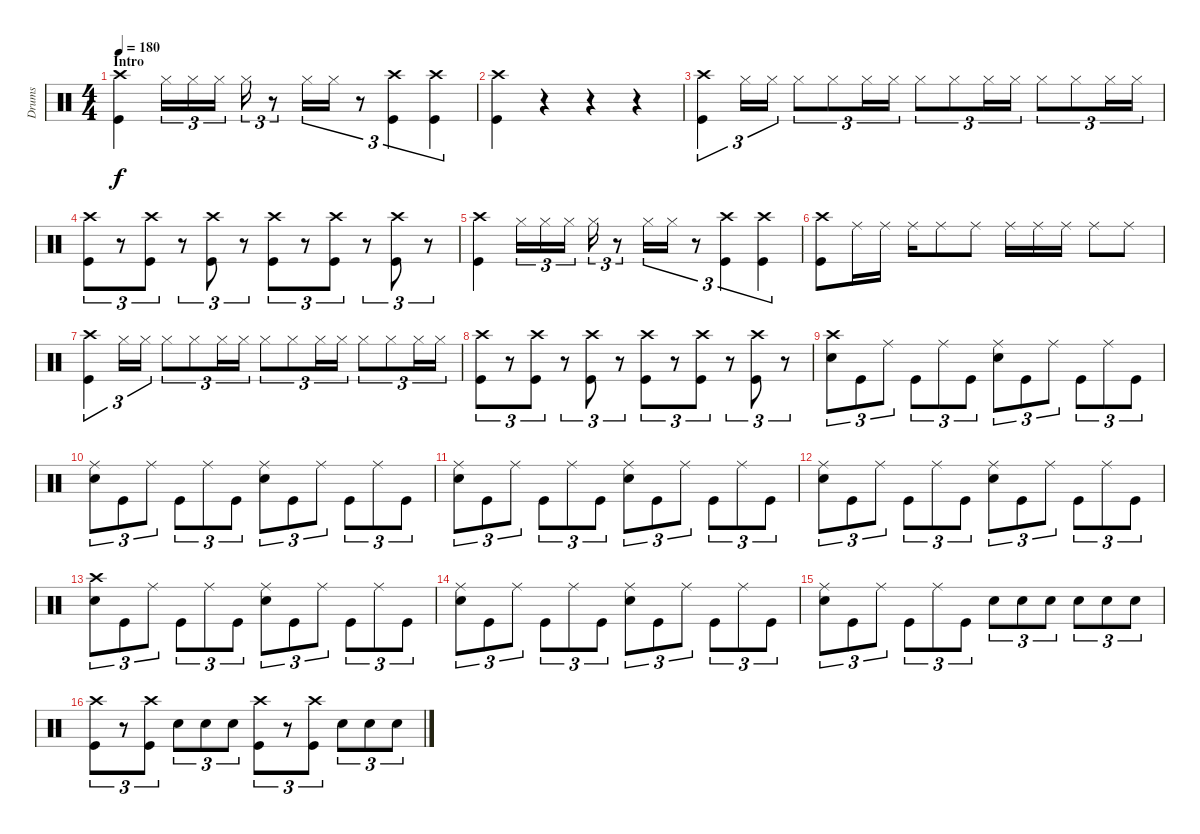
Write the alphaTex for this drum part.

\track ("Drums" "Drums") {instrument percussion}
\staff {score}
\articulation defaults
\ts (4 4)
\section ("" "Intro")
\tempo 180
\clef neutral
\ks c
("Crash high (hit)" "Kick (hit)").4{dy f} "Hi-Hat (closed)".16{tu (3 2)} "Hi-Hat (closed)".16{tu (3 2)} "Hi-Hat (closed)".16{tu (3 2)} "Hi-Hat (closed)".16{tu (3 2)} r.8{tu (3 2)} "Hi-Hat (closed)".16{tu (3 2)} "Hi-Hat (closed)".16{tu (3 2)} r.8{tu (3 2)} ("Crash high (hit)" "Kick (hit)").4{tu (3 2)} ("Crash high (hit)" "Kick (hit)").4{tu (3 2)} |
("Crash high (hit)" "Kick (hit)").4 r.4 r.4 r.4 |
("Crash high (hit)" "Kick (hit)").4{tu (3 2)} "Hi-Hat (closed)".16{tu (3 2)} "Hi-Hat (closed)".16{tu (3 2)} "Hi-Hat (closed)".8{tu (3 2)} "Hi-Hat (closed)".8{tu (3 2)} "Hi-Hat (closed)".16{tu (3 2)} "Hi-Hat (closed)".16{tu (3 2)} "Hi-Hat (closed)".8{tu (3 2)} "Hi-Hat (closed)".8{tu (3 2)} "Hi-Hat (closed)".16{tu (3 2)} "Hi-Hat (closed)".16{tu (3 2)} "Hi-Hat (closed)".8{tu (3 2)} "Hi-Hat (closed)".8{tu (3 2)} "Hi-Hat (closed)".16{tu (3 2)} "Hi-Hat (closed)".16{tu (3 2)} |
("Crash high (hit)" "Kick (hit)").8{tu (3 2)} r.8{tu (3 2)} ("Crash high (hit)" "Kick (hit)").8{tu (3 2)} r.8{tu (3 2)} ("Crash high (hit)" "Kick (hit)").8{tu (3 2)} r.8{tu (3 2)} ("Crash high (hit)" "Kick (hit)").8{tu (3 2)} r.8{tu (3 2)} ("Crash high (hit)" "Kick (hit)").8{tu (3 2)} r.8{tu (3 2)} ("Crash high (hit)" "Kick (hit)").8{tu (3 2)} r.8{tu (3 2)} |
("Crash high (hit)" "Kick (hit)").4 "Hi-Hat (closed)".16{tu (3 2)} "Hi-Hat (closed)".16{tu (3 2)} "Hi-Hat (closed)".16{tu (3 2)} "Hi-Hat (closed)".16{tu (3 2)} r.8{tu (3 2)} "Hi-Hat (closed)".16{tu (3 2)} "Hi-Hat (closed)".16{tu (3 2)} r.8{tu (3 2)} ("Crash high (hit)" "Kick (hit)").4{tu (3 2)} ("Crash high (hit)" "Kick (hit)").4{tu (3 2)} |
("Crash high (hit)" "Kick (hit)").8 "Ride (middle)".16 "Ride (middle)".16 "Ride (middle)".16 "Ride (middle)".8 "Ride (middle)".8 "Ride (middle)".16 "Ride (middle)".16 "Ride (middle)".16 "Ride (middle)".8 "Ride (middle)".8 |
("Crash high (hit)" "Kick (hit)").4{tu (3 2)} "Hi-Hat (closed)".16{tu (3 2)} "Hi-Hat (closed)".16{tu (3 2)} "Hi-Hat (closed)".8{tu (3 2)} "Hi-Hat (closed)".8{tu (3 2)} "Hi-Hat (closed)".16{tu (3 2)} "Hi-Hat (closed)".16{tu (3 2)} "Hi-Hat (closed)".8{tu (3 2)} "Hi-Hat (closed)".8{tu (3 2)} "Hi-Hat (closed)".16{tu (3 2)} "Hi-Hat (closed)".16{tu (3 2)} "Hi-Hat (closed)".8{tu (3 2)} "Hi-Hat (closed)".8{tu (3 2)} "Hi-Hat (closed)".16{tu (3 2)} "Hi-Hat (closed)".16{tu (3 2)} |
("Crash high (hit)" "Kick (hit)").8{tu (3 2)} r.8{tu (3 2)} ("Crash high (hit)" "Kick (hit)").8{tu (3 2)} r.8{tu (3 2)} ("Crash high (hit)" "Kick (hit)").8{tu (3 2)} r.8{tu (3 2)} ("Crash high (hit)" "Kick (hit)").8{tu (3 2)} r.8{tu (3 2)} ("Crash high (hit)" "Kick (hit)").8{tu (3 2)} r.8{tu (3 2)} ("Crash high (hit)" "Kick (hit)").8{tu (3 2)} r.8{tu (3 2)} |
("Crash high (hit)" "Snare (hit) 2").8{tu (3 2)} "Kick (hit)".8{tu (3 2)} "Ride (middle)".8{tu (3 2)} "Kick (hit)".8{tu (3 2)} "Ride (middle)".8{tu (3 2)} "Kick (hit)".8{tu (3 2)} ("Ride (middle)" "Snare (hit) 2").8{tu (3 2)} "Kick (hit)".8{tu (3 2)} "Ride (middle)".8{tu (3 2)} "Kick (hit)".8{tu (3 2)} "Ride (middle)".8{tu (3 2)} "Kick (hit)".8{tu (3 2)} |
("Ride (middle)" "Snare (hit) 2").8{tu (3 2)} "Kick (hit)".8{tu (3 2)} "Ride (middle)".8{tu (3 2)} "Kick (hit)".8{tu (3 2)} "Ride (middle)".8{tu (3 2)} "Kick (hit)".8{tu (3 2)} ("Ride (middle)" "Snare (hit) 2").8{tu (3 2)} "Kick (hit)".8{tu (3 2)} "Ride (middle)".8{tu (3 2)} "Kick (hit)".8{tu (3 2)} "Ride (middle)".8{tu (3 2)} "Kick (hit)".8{tu (3 2)} |
("Ride (middle)" "Snare (hit) 2").8{tu (3 2)} "Kick (hit)".8{tu (3 2)} "Ride (middle)".8{tu (3 2)} "Kick (hit)".8{tu (3 2)} "Ride (middle)".8{tu (3 2)} "Kick (hit)".8{tu (3 2)} ("Ride (middle)" "Snare (hit) 2").8{tu (3 2)} "Kick (hit)".8{tu (3 2)} "Ride (middle)".8{tu (3 2)} "Kick (hit)".8{tu (3 2)} "Ride (middle)".8{tu (3 2)} "Kick (hit)".8{tu (3 2)} |
("Ride (middle)" "Snare (hit) 2").8{tu (3 2)} "Kick (hit)".8{tu (3 2)} "Ride (middle)".8{tu (3 2)} "Kick (hit)".8{tu (3 2)} "Ride (middle)".8{tu (3 2)} "Kick (hit)".8{tu (3 2)} ("Ride (middle)" "Snare (hit) 2").8{tu (3 2)} "Kick (hit)".8{tu (3 2)} "Ride (middle)".8{tu (3 2)} "Kick (hit)".8{tu (3 2)} "Ride (middle)".8{tu (3 2)} "Kick (hit)".8{tu (3 2)} |
("Crash high (hit)" "Snare (hit) 2").8{tu (3 2)} "Kick (hit)".8{tu (3 2)} "Ride (middle)".8{tu (3 2)} "Kick (hit)".8{tu (3 2)} "Ride (middle)".8{tu (3 2)} "Kick (hit)".8{tu (3 2)} ("Ride (middle)" "Snare (hit) 2").8{tu (3 2)} "Kick (hit)".8{tu (3 2)} "Ride (middle)".8{tu (3 2)} "Kick (hit)".8{tu (3 2)} "Ride (middle)".8{tu (3 2)} "Kick (hit)".8{tu (3 2)} |
("Ride (middle)" "Snare (hit) 2").8{tu (3 2)} "Kick (hit)".8{tu (3 2)} "Ride (middle)".8{tu (3 2)} "Kick (hit)".8{tu (3 2)} "Ride (middle)".8{tu (3 2)} "Kick (hit)".8{tu (3 2)} ("Ride (middle)" "Snare (hit) 2").8{tu (3 2)} "Kick (hit)".8{tu (3 2)} "Ride (middle)".8{tu (3 2)} "Kick (hit)".8{tu (3 2)} "Ride (middle)".8{tu (3 2)} "Kick (hit)".8{tu (3 2)} |
("Ride (middle)" "Snare (hit) 2").8{tu (3 2)} "Kick (hit)".8{tu (3 2)} "Ride (middle)".8{tu (3 2)} "Kick (hit)".8{tu (3 2)} "Ride (middle)".8{tu (3 2)} "Kick (hit)".8{tu (3 2)} "Snare (hit) 2".8{tu (3 2)} "Snare (hit) 2".8{tu (3 2)} "Snare (hit) 2".8{tu (3 2)} "Snare (hit) 2".8{tu (3 2)} "Snare (hit) 2".8{tu (3 2)} "Snare (hit) 2".8{tu (3 2)} |
("Crash high (hit)" "Kick (hit)").8{tu (3 2)} r.8{tu (3 2)} ("Crash high (hit)" "Kick (hit)").8{tu (3 2)} "Snare (hit) 2".8{tu (3 2)} "Snare (hit) 2".8{tu (3 2)} "Snare (hit) 2".8{tu (3 2)} ("Crash high (hit)" "Kick (hit)").8{tu (3 2)} r.8{tu (3 2)} ("Crash high (hit)" "Kick (hit)").8{tu (3 2)} "Snare (hit) 2".8{tu (3 2)} "Snare (hit) 2".8{tu (3 2)} "Snare (hit) 2".8{tu (3 2)}
